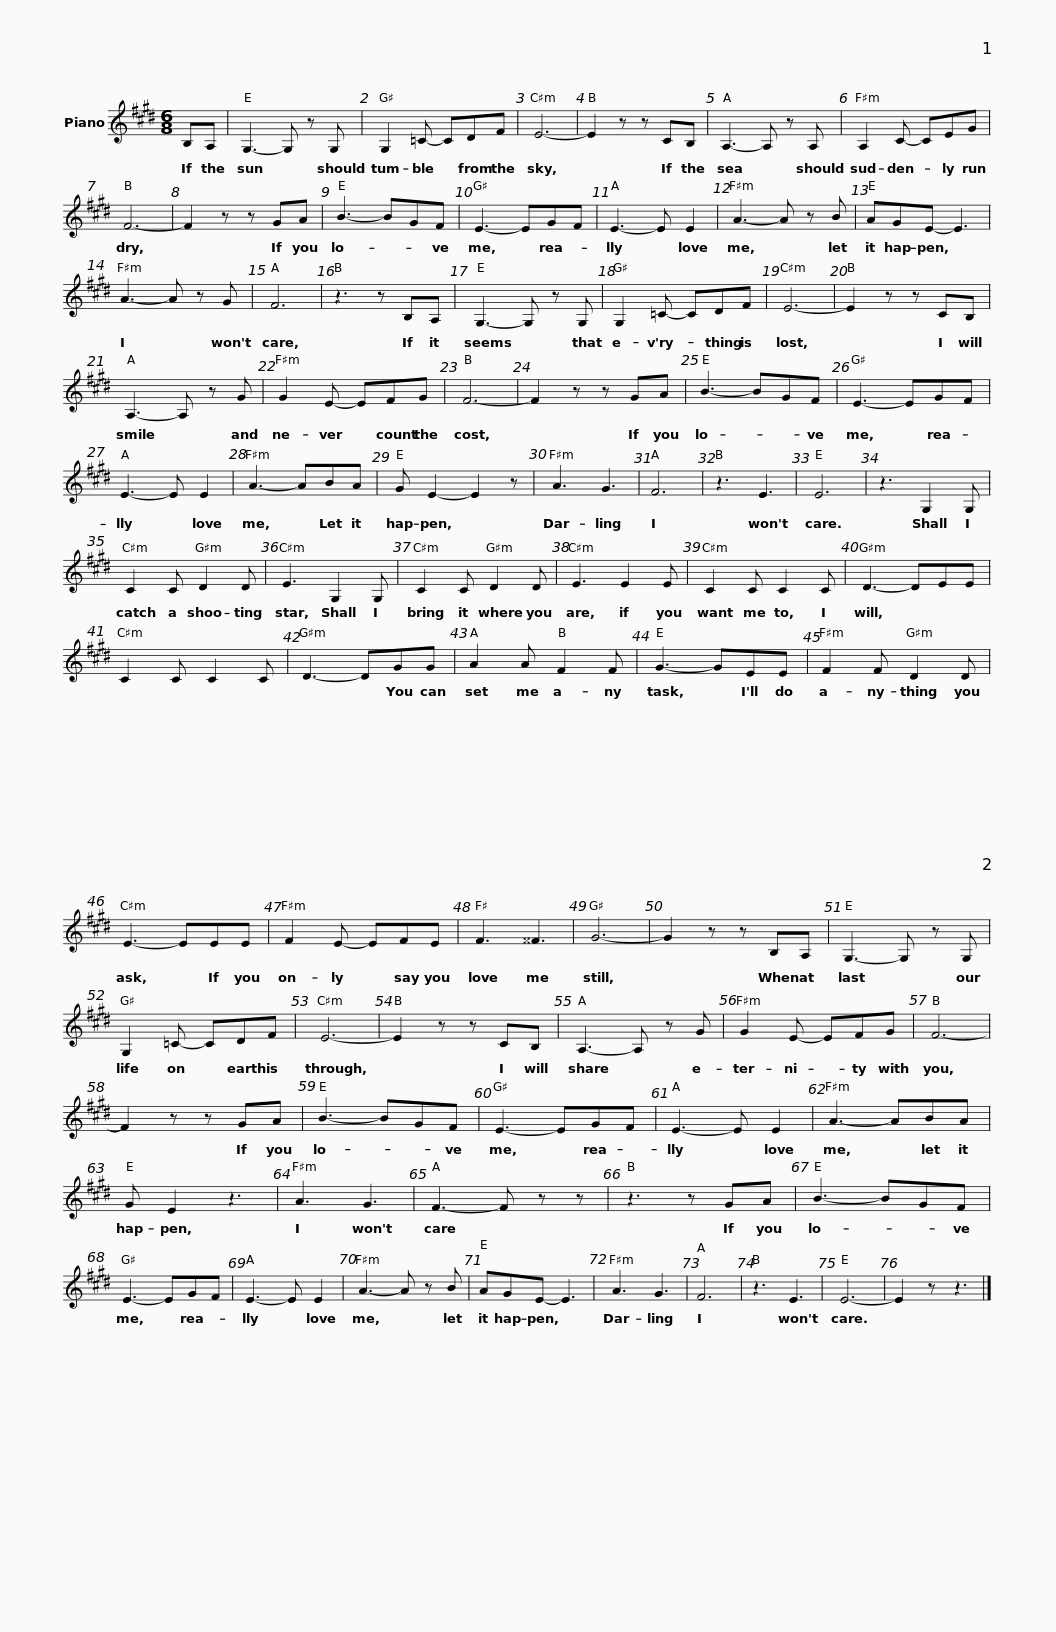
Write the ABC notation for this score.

X:1
L:1/8
M:6/8
I:linebreak $
K:E
V:1 treble
V:1
 B,A, | G,3- G, z G, | G,2 =C- CDF | E6- | E2 z z CB, | %5
 A,3- A, z A, | A,2 C- CEG | F6- |$ F2 z z GA | B3- BGF | %10
 E3- EGF | E3- E E2 | A3- A z B | AGE- E3 | A3- A z G | %15
 F6 | z3 z B,A, |$ G,3- G, z G, | G,2 =C- CDF | E6- | %20
 E2 z z CB, | A,3- A, z G | G2 E- EFG | F6- | F2 z z GA |$ %25
 B3- BGF | E3- EGF | E3- E E2 | A3- ABA | G E2- E2 z | %30
 A3 G3 | F6 | z3 E3 | E6 | z3 G,2 G, |$ %35
 C2 C D2 D | E3 G,2 G, | C2 C D2 D | E3 E2 E | C2 C C2 C | %40
 D3- DEE | C2 C C2 C |$ D3- DGG | A2 A F2 F | G3- GEE | %45
 F2 F D2 D | E3- EEE | F2 E- EFE | F3 ^^F3 | G6- |$ %50
 G2 z z B,A, | G,3- G, z G, | G,2 =C- CDF | E6- | E2 z z CB, | %55
 A,3- A, z G | G2 E- EFG | F6- |$ F2 z z GA | B3- BGF | %60
 E3- EGF | E3- E E2 | A3- ABA | G E2 z3 | A3 G3 | %65
 F3- F z z | z3 z GA |$ B3- BGF | E3- EGF | E3- E E2 | %70
 A3- A z B | AGE- E3 | A3 G3 | F6 | z3 E3 | %75
 E6- | E2 z z3 |] %77
